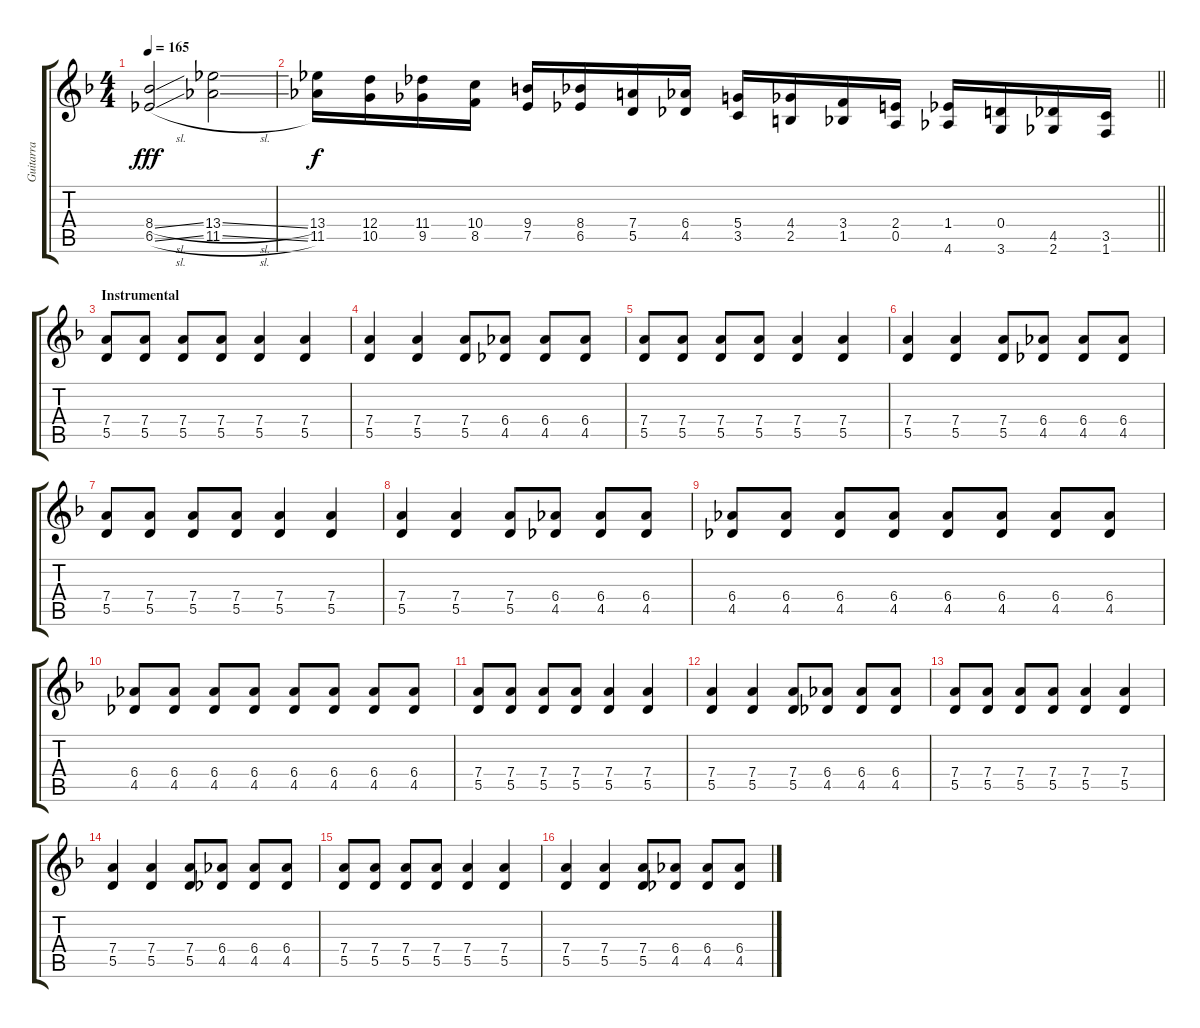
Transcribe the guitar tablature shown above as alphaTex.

\track ("Guitarra" "Guitarra") {instrument distortionguitar}
\staff {score tabs}
\tuning (E4 B3 G3 D3 A2 E2) {hide}
\ts (4 4)
\tempo 165
\clef g2
\ks f
(8.4{sl} 6.5{sl}).2{dy fff} (13.4{sl} 11.5{sl}).2 |
\barLineRight lightlight
(13.4 11.5).16{dy f} (12.4 10.5).16 (11.4 9.5).16 (10.4 8.5).16 (9.4 7.5).16 (8.4 6.5).16 (7.4 5.5).16 (6.4 4.5).16 (5.4 3.5).16 (4.4 2.5).16 (3.4 1.5).16 (2.4 0.5).16 (1.4 4.6).16 (0.4 3.6).16 (4.5 2.6).16 (3.5 1.6).16 |
\section ("" "Instrumental")
(7.4 5.5).8 (7.4 5.5).8 (7.4 5.5).8 (7.4 5.5).8 (7.4 5.5).4 (7.4 5.5).4 |
(7.4 5.5).4 (7.4 5.5).4 (7.4 5.5).8 (6.4 4.5).8 (6.4 4.5).8 (6.4 4.5).8 |
(7.4 5.5).8 (7.4 5.5).8 (7.4 5.5).8 (7.4 5.5).8 (7.4 5.5).4 (7.4 5.5).4 |
(7.4 5.5).4 (7.4 5.5).4 (7.4 5.5).8 (6.4 4.5).8 (6.4 4.5).8 (6.4 4.5).8 |
(7.4 5.5).8 (7.4 5.5).8 (7.4 5.5).8 (7.4 5.5).8 (7.4 5.5).4 (7.4 5.5).4 |
(7.4 5.5).4 (7.4 5.5).4 (7.4 5.5).8 (6.4 4.5).8 (6.4 4.5).8 (6.4 4.5).8 |
(6.4 4.5).8 (6.4 4.5).8 (6.4 4.5).8 (6.4 4.5).8 (6.4 4.5).8 (6.4 4.5).8 (6.4 4.5).8 (6.4 4.5).8 |
(6.4 4.5).8 (6.4 4.5).8 (6.4 4.5).8 (6.4 4.5).8 (6.4 4.5).8 (6.4 4.5).8 (6.4 4.5).8 (6.4 4.5).8 |
(7.4 5.5).8 (7.4 5.5).8 (7.4 5.5).8 (7.4 5.5).8 (7.4 5.5).4 (7.4 5.5).4 |
(7.4 5.5).4 (7.4 5.5).4 (7.4 5.5).8 (6.4 4.5).8 (6.4 4.5).8 (6.4 4.5).8 |
(7.4 5.5).8 (7.4 5.5).8 (7.4 5.5).8 (7.4 5.5).8 (7.4 5.5).4 (7.4 5.5).4 |
(7.4 5.5).4 (7.4 5.5).4 (7.4 5.5).8 (6.4 4.5).8 (6.4 4.5).8 (6.4 4.5).8 |
(7.4 5.5).8 (7.4 5.5).8 (7.4 5.5).8 (7.4 5.5).8 (7.4 5.5).4 (7.4 5.5).4 |
(7.4 5.5).4 (7.4 5.5).4 (7.4 5.5).8 (6.4 4.5).8 (6.4 4.5).8 (6.4 4.5).8
